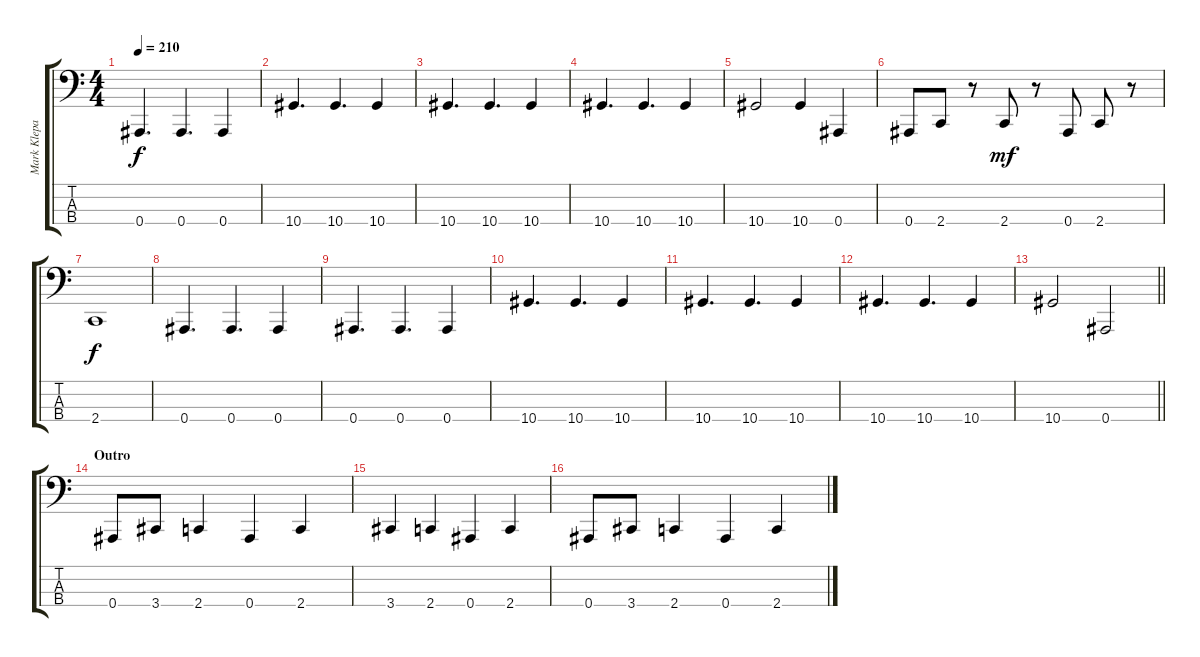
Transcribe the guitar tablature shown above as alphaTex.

\track ("Mark Klepaski" "Mark Klepa") {instrument electricbassfinger}
\staff {score tabs}
\tuning (Eb2 Bb1 F1 Bb0) {hide}
\ts (4 4)
\tempo 210
\clef f4
\ks c
0.4.4{d dy f} 0.4.4{d} 0.4.4 |
10.4.4{d} 10.4.4{d} 10.4.4 |
10.4.4{d} 10.4.4{d} 10.4.4 |
10.4.4{d} 10.4.4{d} 10.4.4 |
10.4.2 10.4.4 0.4.4 |
0.4.8 2.4.8 r.8 2.4.8{dy mf} r.8 0.4.8 2.4.8 r.8 |
2.4.1{dy f} |
0.4.4{d} 0.4.4{d} 0.4.4 |
0.4.4{d} 0.4.4{d} 0.4.4 |
10.4.4{d} 10.4.4{d} 10.4.4 |
10.4.4{d} 10.4.4{d} 10.4.4 |
10.4.4{d} 10.4.4{d} 10.4.4 |
\barLineRight lightlight
10.4.2 0.4.2 |
\section ("" "Outro")
0.4.8 3.4.8 2.4.4 0.4.4 2.4.4 |
3.4.4 2.4.4 0.4.4 2.4.4 |
0.4.8 3.4.8 2.4.4 0.4.4 2.4.4
